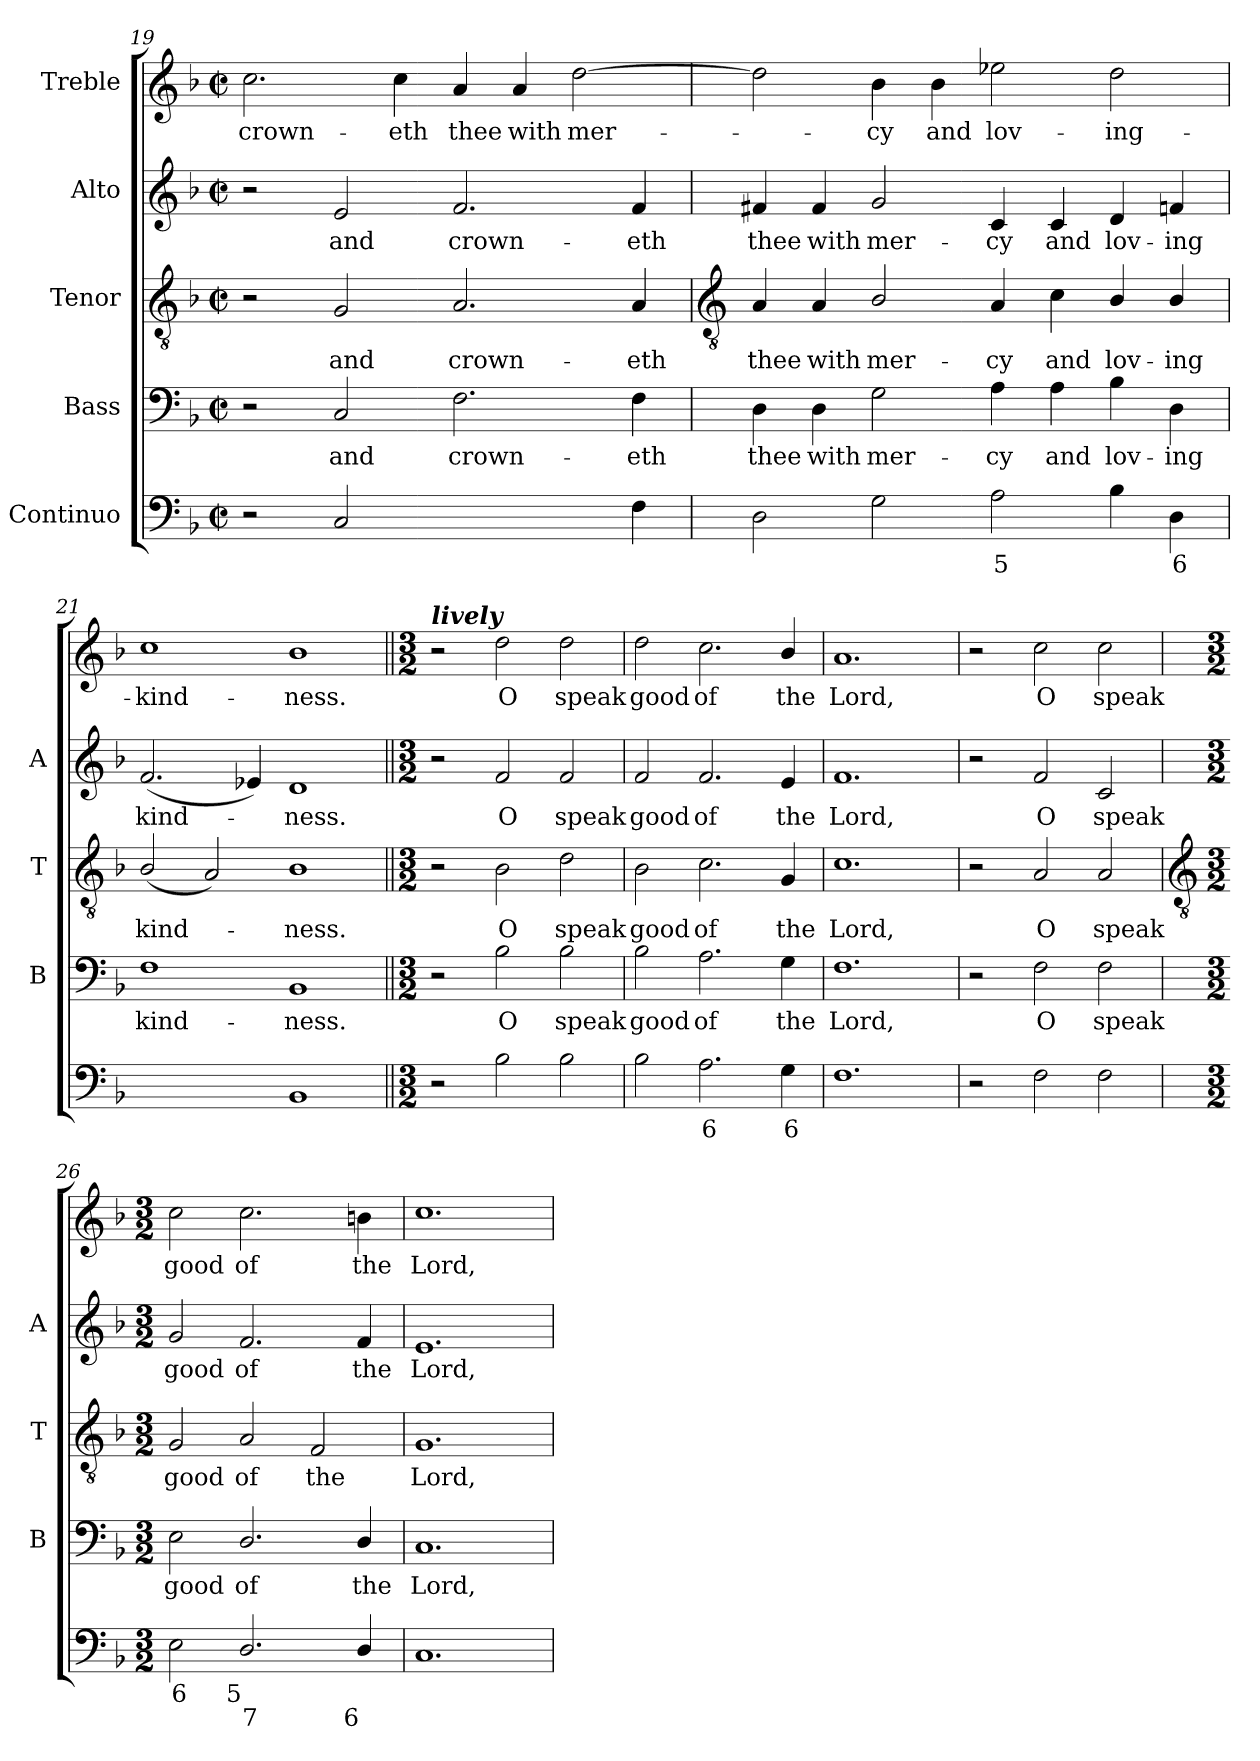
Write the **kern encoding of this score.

**kern	**text	**text	**kern	**text	**kern	**text	**kern	**text	**kern	**text
*part5	*part5	*part5	*part4	*part4	*part3	*part3	*part2	*part2	*part1	*part1
*staff5	*staff5	*staff5	*staff4	*staff4	*staff3	*staff3	*staff2	*staff2	*staff1	*staff1
*I"Continuo	*	*	*I"Bass	*	*I"Tenor	*	*I"Alto	*	*I"Treble	*
*	*	*	*I'B	*	*I'T	*	*I'A	*	*	*
*clefF4	*	*	*clefF4	*	*clefGv2	*	*clefG2	*	*clefG2	*
*k[b-]	*	*	*k[b-]	*	*k[b-]	*	*k[b-]	*	*k[b-]	*
*F:	*	*	*F:	*	*F:	*	*F:	*	*F:	*
*M4/2	*	*	*M4/2	*	*M4/2	*	*M4/2	*	*M4/2	*
*met(c|)	*	*	*met(c|)	*	*met(c|)	*	*met(c|)	*	*met(c|)	*
=19	=19	=19	=19	=19	=19	=19	=19	=19	=19	=19
!	!	!	!	!	!	!	!	!	!	!LO:LY:b
2r	.	.	2r	.	2r	.	2r	.	2.cc	crown-
!	!	!	!	!LO:LY:b	!	!LO:LY:b	!	!LO:LY:b	!	!
2C	.	.	2C	and	2G	and	2e	and	.	.
!	!	!	!	!	!	!	!	!	!	!LO:LY:b
.	.	.	.	.	.	.	.	.	4cc	-eth
!	!	!	!	!LO:LY:b	!	!LO:LY:b	!	!LO:LY:b	!	!LO:LY:b
[2Fyy	.	.	2.F	crown-	2.A	crown-	2.f	crown-	4a	thee
!	!	!	!	!	!	!	!	!	!	!LO:LY:b
.	.	.	.	.	.	.	.	.	4a	with
!	!LO:LY:b	!	!	!	!	!	!	!	!	!LO:LY:b
4Fyy]	6	.	.	.	.	.	.	.	[2dd	mer-
!	!	!	!	!LO:LY:b	!	!LO:LY:b	!	!LO:LY:b	!	!
4F	.	.	4F	-eth	4A	-eth	4f	-eth	.	.
!!LO:LB:g=z
=20	=20	=20	=20	=20	=20	=20	=20	=20	=20	=20
*	*	*	*	*	*clefGv2	*	*	*	*	*
!	!	!	!	!LO:LY:b	!	!LO:LY:b	!	!LO:LY:b	!	!
2D	.	.	4D	thee	4A	thee	4f#X	thee	2dd]	.
!	!	!	!	!LO:LY:b	!	!LO:LY:b	!	!LO:LY:b	!	!
.	.	.	4D	with	4A	with	4f#	with	.	.
!	!	!	!	!LO:LY:b	!	!LO:LY:b	!	!LO:LY:b	!	!LO:LY:b
2G	.	.	2G	mer-	2B-/	mer-	2g	mer-	4b-	cy
!	!	!	!	!	!	!	!	!	!	!LO:LY:b
.	.	.	.	.	.	.	.	.	4b-	and
!	!LO:LY:b	!	!	!LO:LY:b	!	!LO:LY:b	!	!LO:LY:b	!	!LO:LY:b
2A	5	.	4A	-cy	4A	-cy	4c	-cy	2ee-X	lov-
!	!	!	!	!LO:LY:b	!	!LO:LY:b	!	!LO:LY:b	!	!
.	.	.	4A	and	4c	and	4c	and	.	.
!	!	!	!	!LO:LY:b	!	!LO:LY:b	!	!LO:LY:b	!	!LO:LY:b
4B-	.	.	4B-	lov-	4B-/	lov-	4d	lov-	2dd	-ing-
!	!LO:LY:b	!	!	!LO:LY:b	!	!LO:LY:b	!	!LO:LY:b	!	!
4D	6	.	4D	-ing	4B-/	-ing	4fn	-ing	.	.
=21	=21	=21	=21	=21	=21	=21	=21	=21	=21	=21
!	!LO:LY:b	!	!	!LO:LY:b	!	!LO:LY:b	!	!LO:LY:b	!	!LO:LY:b
[2Fyy	4	.	1F	kind-	(<2B-/	kind-	(<2.f	kind-	1cc	-kind-
!	!LO:LY:b	!LO:LY:b	!	!	!	!	!	!	!	!
4Fyy_	3	8	.	.	2A)	.	.	.	.	.
!	!	!LO:LY:b	!	!	!	!	!	!	!	!
4Fyy]	.	7	.	.	.	.	4e-X)	.	.	.
!	!	!	!	!LO:LY:b	!	!LO:LY:b	!	!LO:LY:b	!	!LO:LY:b
1BB-	.	.	1BB-	-ness.	1B-	ness.	1d	ness.	1b-	-ness.
=22||	=22||	=22||	=22||	=22||	=22||	=22||	=22||	=22||	=22||	=22||
*M3/2	*	*	*M3/2	*	*M3/2	*	*M3/2	*	*M3/2	*
!	!	!	!	!	!	!	!	!	!LO:TX:a:Bi:t=lively	!
2r	.	.	2r	.	2r	.	2r	.	2r	.
!	!	!	!	!LO:LY:b	!	!LO:LY:b	!	!LO:LY:b	!	!LO:LY:b
2B-	.	.	2B-	O	2B-	O	2f	O	2dd	O
!	!	!	!	!LO:LY:b	!	!LO:LY:b	!	!LO:LY:b	!	!LO:LY:b
2B-	.	.	2B-	speak	2d	speak	2f	speak	2dd	speak
=23	=23	=23	=23	=23	=23	=23	=23	=23	=23	=23
!	!	!	!	!LO:LY:b	!	!LO:LY:b	!	!LO:LY:b	!	!LO:LY:b
2B-	.	.	2B-	good	2B-	good	2f	good	2dd	good
!	!LO:LY:b	!	!	!LO:LY:b	!	!LO:LY:b	!	!LO:LY:b	!	!LO:LY:b
2.A	6	.	2.A	of	2.c	of	2.f	of	2.cc	of
!	!LO:LY:b	!	!	!LO:LY:b	!	!LO:LY:b	!	!LO:LY:b	!	!LO:LY:b
4G	6	.	4G	the	4G	the	4e	the	4b-/	the
=24	=24	=24	=24	=24	=24	=24	=24	=24	=24	=24
!	!	!	!	!LO:LY:b	!	!LO:LY:b	!	!LO:LY:b	!	!LO:LY:b
1.F	.	.	1.F	Lord,	1.c	Lord,	1.f	Lord,	1.a	Lord,
=25	=25	=25	=25	=25	=25	=25	=25	=25	=25	=25
2r	.	.	2r	.	2r	.	2r	.	2r	.
!	!	!	!	!LO:LY:b	!	!LO:LY:b	!	!LO:LY:b	!	!LO:LY:b
2F	.	.	2F	O	2A	O	2f	O	2cc	O
!	!	!	!	!LO:LY:b	!	!LO:LY:b	!	!LO:LY:b	!	!LO:LY:b
2F	.	.	2F	speak	2A	speak	2c	speak	2cc	speak
!!LO:LB:g=z
=26	=26	=26	=26	=26	=26	=26	=26	=26	=26	=26
*	*	*	*	*	*clefGv2	*	*	*	*	*
*M3/2	*	*	*M3/2	*	*M3/2	*	*M3/2	*	*M3/2	*
!	!LO:LY:b	!	!	!LO:LY:b	!	!LO:LY:b	!	!LO:LY:b	!	!LO:LY:b
2E	6	.	2E	good	2G	good	2g	good	2cc	good
!	!LO:LY:b	!LO:LY:b	!	!LO:LY:b	!	!LO:LY:b	!	!LO:LY:b	!	!LO:LY:b
2.D/	5	7	2.D/	of	2A	of	2.f	of	2.cc	of
!	!	!	!	!	!	!LO:LY:b	!	!	!	!
.	.	.	.	.	2F	the	.	.	.	.
!	!	!LO:LY:b	!	!LO:LY:b	!	!	!	!LO:LY:b	!	!LO:LY:b
4D/	.	6	4D/	the	.	.	4f	the	4bn	the
=27	=27	=27	=27	=27	=27	=27	=27	=27	=27	=27
!	!	!	!	!LO:LY:b	!	!LO:LY:b	!	!LO:LY:b	!	!LO:LY:b
1.C	.	.	1.C	Lord,	1.G	Lord,	1.e	Lord,	1.cc	Lord,
=	=	=	=	=	=	=	=	=	=	=
*-	*-	*-	*-	*-	*-	*-	*-	*-	*-	*-
